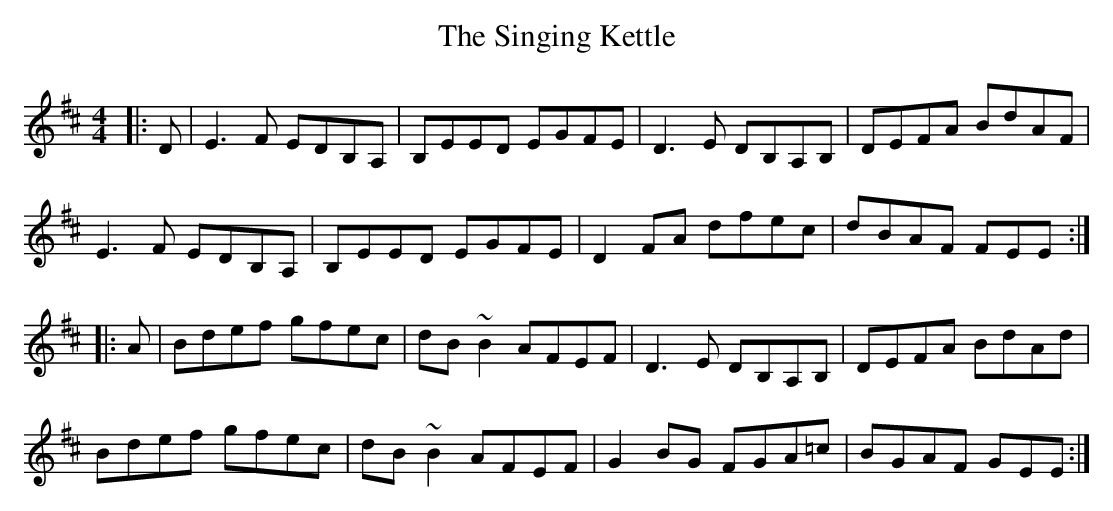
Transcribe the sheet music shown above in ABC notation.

X:1
T: The Singing Kettle
M: 4/4
L: 1/8
K: Edor
|:D|E3F EDB,A,|B,EED EGFE|D3E DB,A,B,|DEFA BdAF|
E3F EDB,A,|B,EED EGFE|D2 FA dfec|dBAF FEE:|
|:A|Bdef gfec|dB~B2 AFEF|D3E DB,A,B,|DEFA BdAd|
Bdef gfec|dB~B2 AFEF|G2BG FGA=c|BGAF GEE:|
